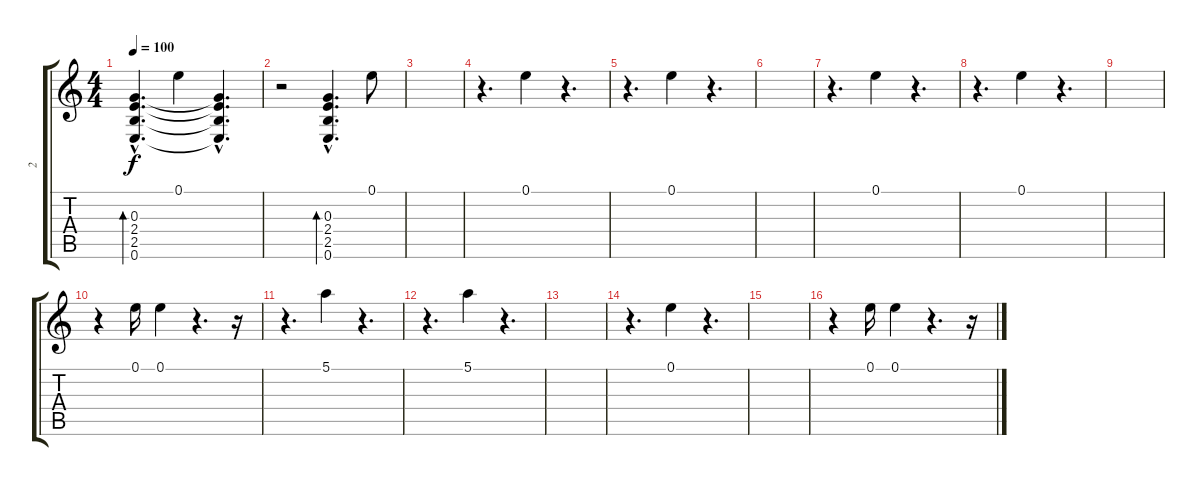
\track ("2" "2") {instrument acousticguitarsteel}
\staff {score tabs}
\tuning (E4 B3 G3 D3 A2 E2) {hide}
\ts (4 4)
\tempo 100
\clef g2
\ks c
(0.3{hac} 2.4{hac} 2.5{hac} 0.6{hac}).4{d bd 120 dy f instrument acousticguitarsteel} 0.1.4 (0.3{hac t} 2.4{hac t} 2.5{hac t} 0.6{hac t}).4{d} |
r.2 (0.3{hac} 2.4{hac} 2.5{hac} 0.6{hac}).4{d bd 120} 0.1.8 |
|
r.4{d} 0.1.4 r.4{d} |
r.4{d} 0.1.4 r.4{d} |
|
r.4{d} 0.1.4 r.4{d} |
r.4{d} 0.1.4 r.4{d} |
|
r.4 0.1.16 0.1.4 r.4{d} r.16 |
r.4{d} 5.1.4 r.4{d} |
r.4{d} 5.1.4 r.4{d} |
|
r.4{d} 0.1.4 r.4{d} |
|
r.4 0.1.16 0.1.4 r.4{d} r.16
